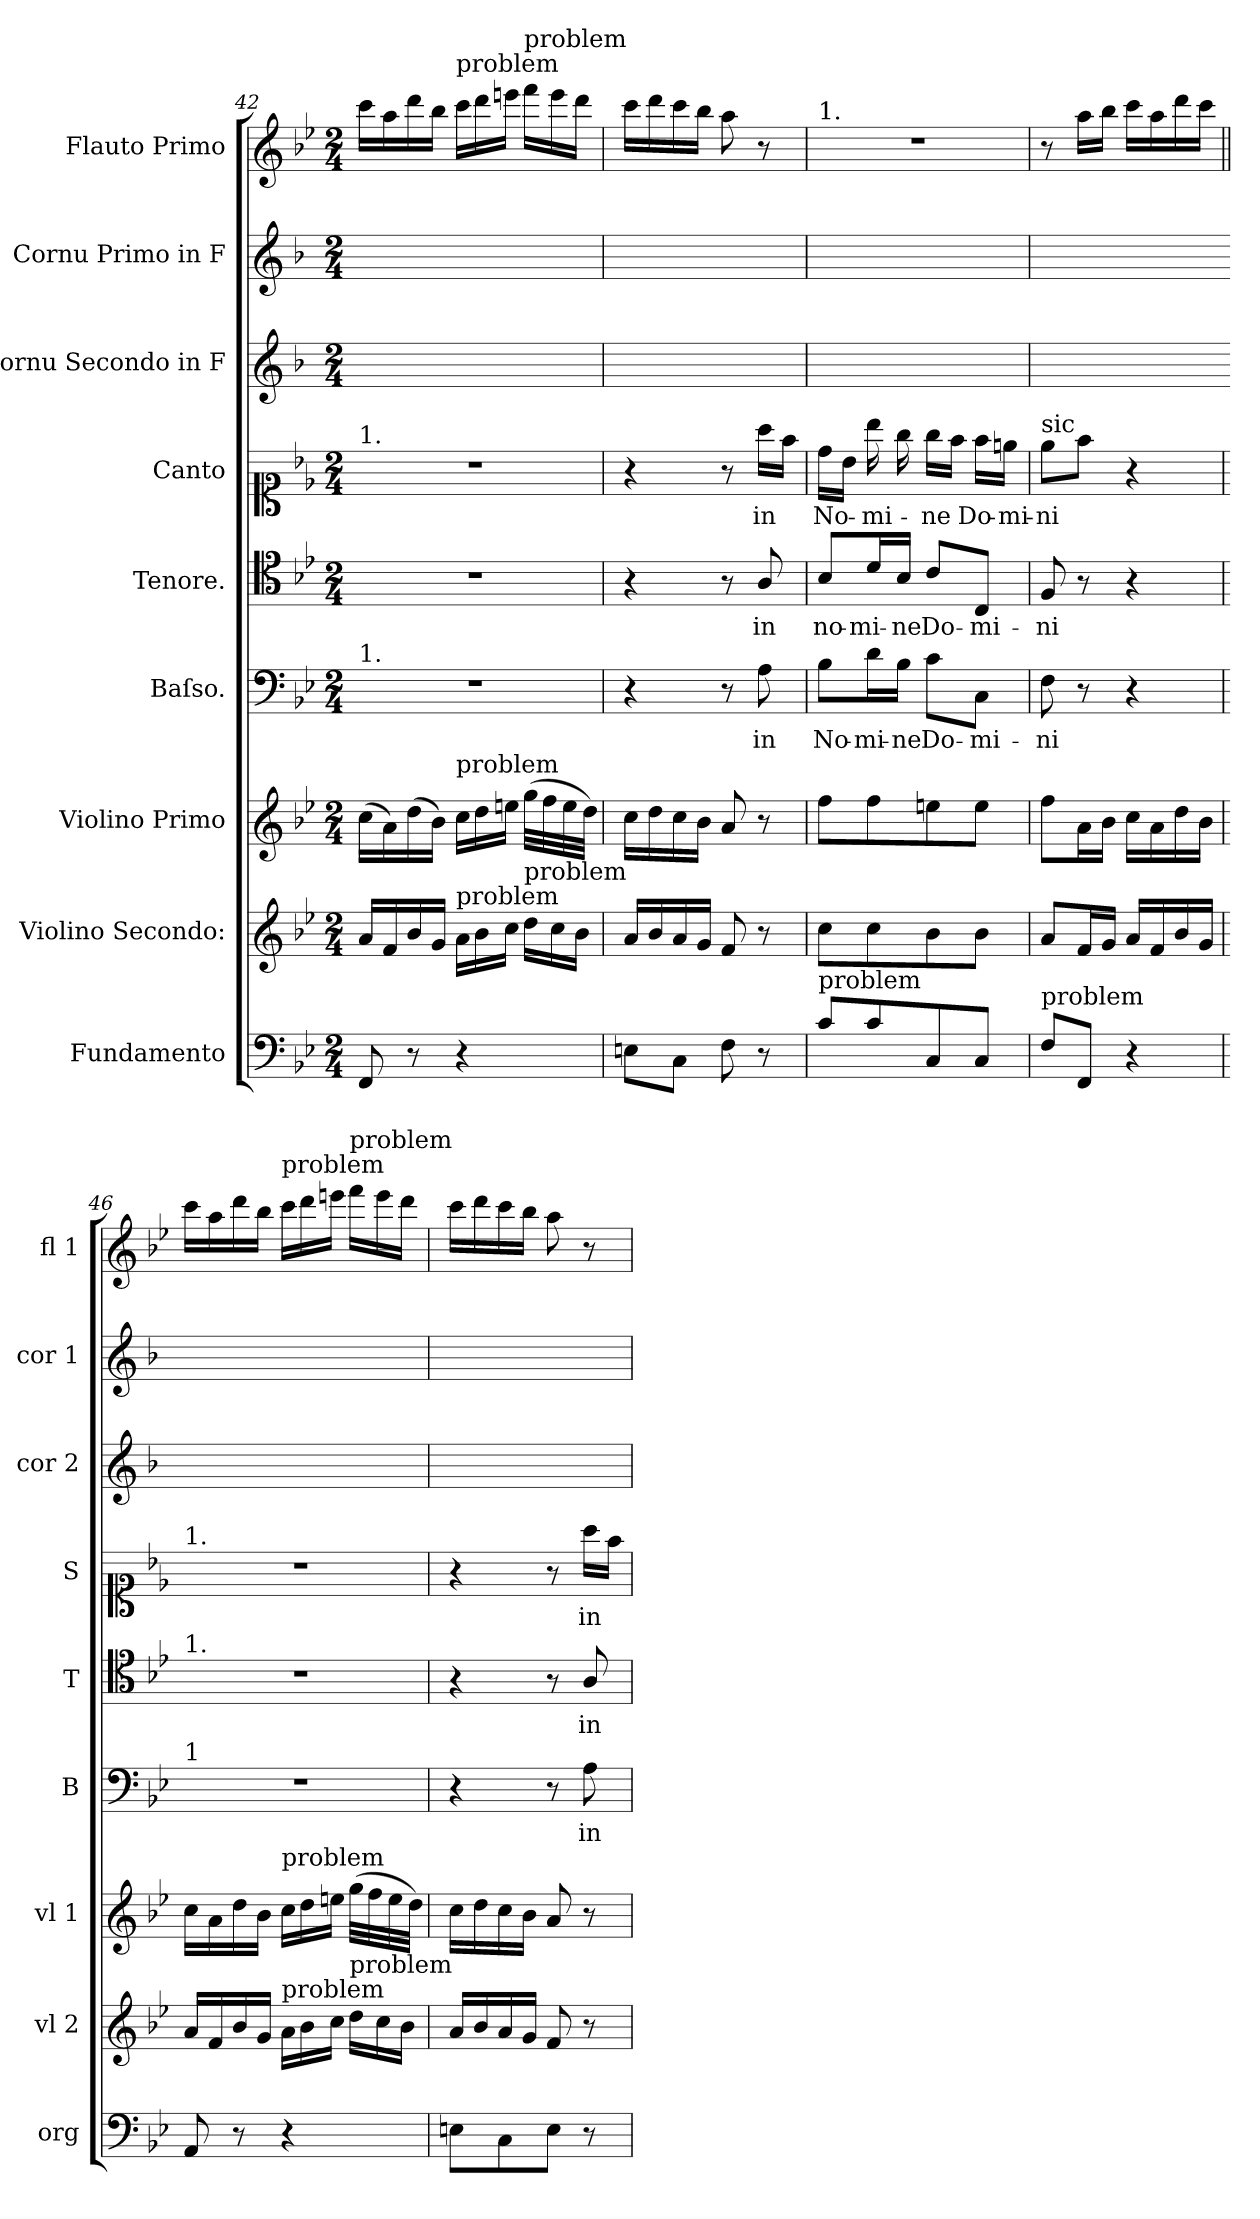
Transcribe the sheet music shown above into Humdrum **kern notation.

**kern	**kern	**kern	**kern	**text	**kern	**text	**kern	**text	**kern	**kern	**kern
*part9	*part8	*part7	*part6	*part6	*part5	*part5	*part4	*part4	*part3	*part2	*part1
*staff9	*staff8	*staff7	*staff6	*staff6	*staff5	*staff5	*staff4	*staff4	*staff3	*staff2	*staff1
*I"Fundamento	*I"Violino Secondo:	*I"Violino Primo	*I"Baſso.	*	*I"Tenore.	*	*I"Canto	*	*I"Cornu Secondo in F	*I"Cornu Primo in F	*I"Flauto Primo
*I'org	*I'vl 2	*I'vl 1	*I'B	*	*I'T	*	*I'S	*	*I'cor 2	*I'cor 1	*I'fl 1
*clefF4	*clefG2	*clefG2	*clefF4	*	*clefC4	*	*clefC1	*	*clefG2	*clefG2	*clefG2
*	*	*	*	*	*	*	*	*	*ITrd4c7	*ITrd4c7	*
*k[b-e-]	*k[b-e-]	*k[b-e-]	*k[b-e-]	*	*k[b-e-]	*	*k[b-e-]	*	*k[b-e-]	*k[b-e-]	*k[b-e-]
*M2/4	*M2/4	*M2/4	*M2/4	*	*M2/4	*	*M2/4	*	*M2/4	*M2/4	*M2/4
=42	=42	=42	=42	=42	=42	=42	=42	=42	=42	=42	=42
!	!	!	!	!	!	!	!LO:TX:a:t=1.	!	!	!	!
!	!	!	!LO:TX:a:t=1.	!	!	!	!	!	!	!	!
8FF/	16a/LL	(16cc\LL	2r	.	2r	.	2r	.	2ryy	2ryy	16ccc\LL
.	16f/	16a\)	.	.	.	.	.	.	.	.	16aa\
8r	16b-/	(16dd\	.	.	.	.	.	.	.	.	16ddd\
.	16g/JJ	16b-\JJ)	.	.	.	.	.	.	.	.	16bb-\JJ
*	*Xtuplet	*Xtuplet	*	*	*	*	*	*	*	*	*Xtuplet
!	!	!	!	!	!	!	!	!	!	!	!LO:TX:a:t=problem
!	!	!LO:TX:a:t=problem	!	!	!	!	!	!	!	!	!
!	!LO:TX:a:t=problem	!	!	!	!	!	!	!	!	!	!
4r	24a\LL	24cc\LL	.	.	.	.	.	.	.	.	24ccc\LL
.	24b-\	24dd\	.	.	.	.	.	.	.	.	24ddd\
.	24cc\JJ	24een\JJ	.	.	.	.	.	.	.	.	24eeen\JJ
!	!	!	!	!	!	!	!	!	!	!	!LO:TX:a:t=problem
!	!LO:TX:a:t=problem	!	!	!	!	!	!	!	!	!	!
.	24dd\LL	(32gg\LLL	.	.	.	.	.	.	.	.	24fff\LL
.	.	32ff\	.	.	.	.	.	.	.	.	.
.	24cc\	.	.	.	.	.	.	.	.	.	24eee\
.	.	32ee\	.	.	.	.	.	.	.	.	.
.	24b-\JJ	.	.	.	.	.	.	.	.	.	24ddd\JJ
.	.	32dd\JJJ)	.	.	.	.	.	.	.	.	.
=43	=43	=43	=43	=43	=43	=43	=43	=43	=43	=43	=43
8En\L	16a/LL	16cc\LL	4r	.	4r	.	4r	.	2ryy	2ryy	16ccc\LL
.	16b-/	16dd\	.	.	.	.	.	.	.	.	16ddd\
8C\J	16a/	16cc\	.	.	.	.	.	.	.	.	16ccc\
.	16g/JJ	16b-\JJ	.	.	.	.	.	.	.	.	16bb-\JJ
8F\	8f/	8a/	8r	.	8r	.	8r	.	.	.	8aa\
8r	8r	8r	8A\	in	8A/	in	16aa\LL	in	.	.	8r
.	.	.	.	.	.	.	16ff\JJ	.	.	.	.
=44	=44	=44	=44	=44	=44	=44	=44	=44	=44	=44	=44
!	!	!	!	!	!	!	!	!	!	!	!LO:TX:a:t=1.
!LO:TX:a:t=problem	!	!	!	!	!	!	!	!	!	!	!
8c\L	8cc\L	8ff\L	8B-\L	No-	8B-/L	no-	16dd\LL	No-	2ryy	2ryy	2r
.	.	.	.	.	.	.	16b-\JJ	.	.	.	.
8c\	8cc\	8ff\	16d\L	-mi-	16d/L	-mi-	16bb-\	-mi-	.	.	.
.	.	.	16B-\JJ	-ne	16B-/JJ	-ne	16gg\	.	.	.	.
8C/	8b-\	8een\	8c\L	Do-	8c/L	Do-	16gg\LL	-ne	.	.	.
.	.	.	.	.	.	.	16ff\JJ	.	.	.	.
8C/J	8b-\J	8ee\J	8C\J	-mi-	8C/J	-mi-	16ff\LL	Do-	.	.	.
.	.	.	.	.	.	.	16een\JJ	-mi-	.	.	.
=45	=45	=45	=45	=45	=45	=45	=45	=45	=45	=45	=45
!	!	!	!	!	!	!	!LO:TX:a:t=sic	!	!	!	!
!LO:TX:a:t=problem	!	!	!	!	!	!	!	!	!	!	!
8F\L	8a/L	8ff\L	8F\	-ni	8F/	-ni	8ee-\L	-ni	2ryy	2ryy	8r
8FF/J	16f/L	16a\L	8r	.	8r	.	8ff\J	.	.	.	16aa\LL
.	16g/JJ	16b-\JJ	.	.	.	.	.	.	.	.	16bb-\JJ
4r	16a/LL	16cc\LL	4r	.	4r	.	4r	.	.	.	16ccc\LL
.	16f/	16a\	.	.	.	.	.	.	.	.	16aa\
.	16b-/	16dd\	.	.	.	.	.	.	.	.	16ddd\
.	16g/JJ	16b-\JJ	.	.	.	.	.	.	.	.	16ccc\JJ
=46	=46	=46	=46	=46||	=46	=46||	=46	=46||	=46	=46	=46||
!	!	!	!	!	!	!	!LO:TX:a:t=1.	!	!	!	!
!	!	!	!	!	!LO:TX:a:t=1.	!	!	!	!	!	!
!	!	!	!LO:TX:a:t=1	!	!	!	!	!	!	!	!
8AA/	16a/LL	16cc\LL	2r	.	2r	.	2r	.	2ryy	2ryy	16ccc\LL
.	16f/	16a\	.	.	.	.	.	.	.	.	16aa\
8r	16b-/	16dd\	.	.	.	.	.	.	.	.	16ddd\
.	16g/JJ	16b-\JJ	.	.	.	.	.	.	.	.	16bb-\JJ
!	!	!	!	!	!	!	!	!	!	!	!LO:TX:a:t=problem
!	!	!LO:TX:a:t=problem	!	!	!	!	!	!	!	!	!
!	!LO:TX:a:t=problem	!	!	!	!	!	!	!	!	!	!
4r	24a\LL	24cc\LL	.	.	.	.	.	.	.	.	24ccc\LL
.	24b-\	24dd\	.	.	.	.	.	.	.	.	24ddd\
.	24cc\JJ	24een\JJ	.	.	.	.	.	.	.	.	24eeen\JJ
!	!	!	!	!	!	!	!	!	!	!	!LO:TX:a:t=problem
!	!LO:TX:a:t=problem	!	!	!	!	!	!	!	!	!	!
.	24dd\LL	(32gg\LLL	.	.	.	.	.	.	.	.	24fff\LL
.	.	32ff\	.	.	.	.	.	.	.	.	.
.	24cc\	.	.	.	.	.	.	.	.	.	24eee\
.	.	32ee\	.	.	.	.	.	.	.	.	.
.	24b-\JJ	.	.	.	.	.	.	.	.	.	24ddd\JJ
.	.	32dd\JJJ)	.	.	.	.	.	.	.	.	.
=47	=47	=47	=47	=47	=47	=47	=47	=47	=47	=47	=47
8En\L	16a/LL	16cc\LL	4r	.	4r	.	4r	.	2ryy	2ryy	16ccc\LL
.	16b-/	16dd\	.	.	.	.	.	.	.	.	16ddd\
8C\	16a/	16cc\	.	.	.	.	.	.	.	.	16ccc\
.	16g/JJ	16b-\JJ	.	.	.	.	.	.	.	.	16bb-\JJ
8E\J	8f/	8a/	8r	.	8r	.	8r	.	.	.	8aa\
8r	8r	8r	8A\	in	8A/	in	16aa\LL	in	.	.	8r
.	.	.	.	.	.	.	16ff\JJ	.	.	.	.
=	=	=	=	=	=	=	=	=	=	=	=
*-	*-	*-	*-	*-	*-	*-	*-	*-	*-	*-	*-
